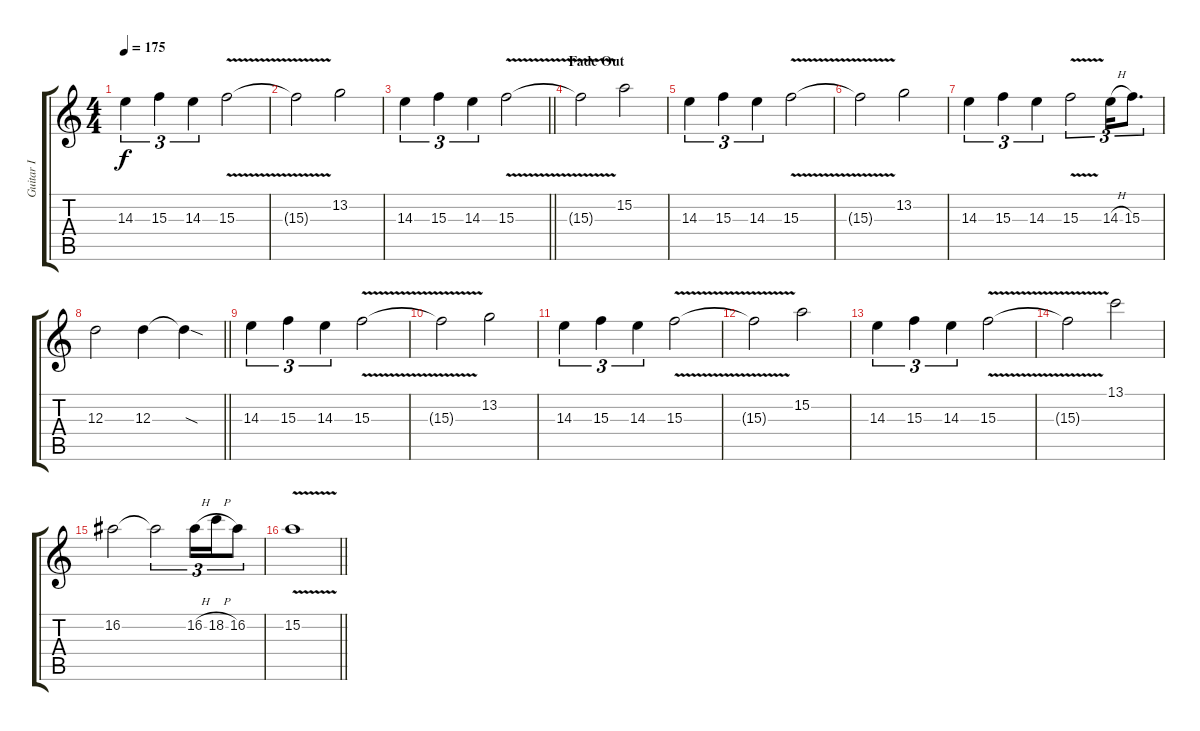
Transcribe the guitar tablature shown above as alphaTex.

\track ("Guitar I" "Guitar I") {instrument distortionguitar}
\staff {score tabs}
\tuning (B3 Gb3 D3 A2 E2 B1) {hide}
\ts (4 4)
\section ("" "")
\tempo 175
\clef g2
\ks c
14.3.4{tu (3 2) dy f} 15.3.4{tu (3 2)} 14.3.4{tu (3 2)} 15.3{v}.2 |
15.3{t}.2 13.2.2 |
\barLineRight lightlight
14.3.4{tu (3 2)} 15.3.4{tu (3 2)} 14.3.4{tu (3 2)} 15.3{v}.2 |
\section ("" "Fade Out")
15.3{t}.2{volume 10} 15.2.2 |
14.3.4{tu (3 2)} 15.3.4{tu (3 2)} 14.3.4{tu (3 2)} 15.3{v}.2 |
15.3{t}.2 13.2.2 |
14.3.4{tu (3 2)} 15.3.4{tu (3 2)} 14.3.4{tu (3 2)} 15.3{v}.2{tu (3 2)} 14.3{h}.16{tu (3 2)} 15.3.8{d tu (3 2)} |
\barLineRight lightlight
12.3.2{volume 8} 12.3.4 12.3{sod t}.4 |
\section ("" "")
14.3.4{tu (3 2)} 15.3.4{tu (3 2)} 14.3.4{tu (3 2)} 15.3{v}.2 |
15.3{t}.2 13.2.2 |
14.3.4{tu (3 2)} 15.3.4{tu (3 2)} 14.3.4{tu (3 2)} 15.3{v}.2 |
15.3{t}.2{volume 6} 15.2.2 |
14.3.4{tu (3 2)} 15.3.4{tu (3 2)} 14.3.4{tu (3 2)} 15.3{v}.2 |
15.3{t}.2 13.1.2 |
16.2.2 16.2{t}.2{tu (3 2)} 16.2{h}.16{tu (3 2)} 18.2{h}.16{tu (3 2)} 16.2.8{tu (3 2)} |
\barLineRight lightlight
15.2{v}.1{volume 4}
